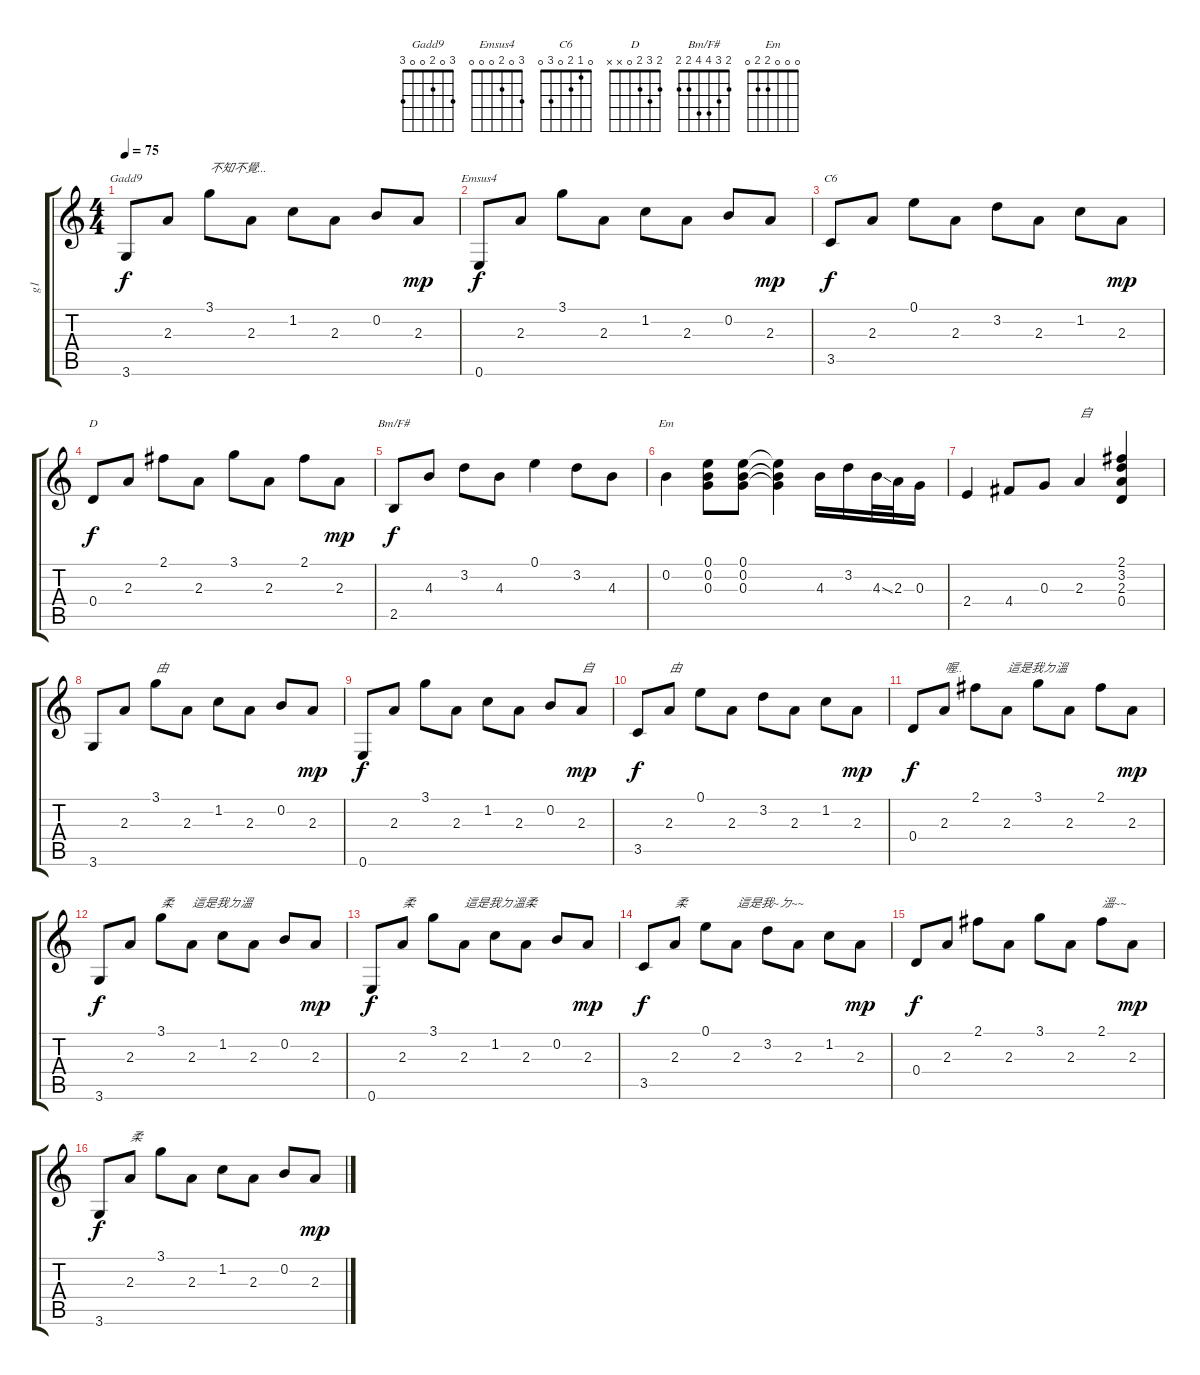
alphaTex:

\track ("g1" "g1") {instrument electricguitarclean}
\staff {score tabs}
\tuning (E4 B3 G3 D3 A2 E2) {hide}
\chord ("Gadd9" 3 0 2 0 0 3)
\chord ("Emsus4" 3 0 2 0 0 0)
\chord ("C6" 0 1 2 0 3 0)
\chord ("D" 2 3 2 0 x x)
\chord ("Bm/F#" 2 3 4 4 2 2)
\chord ("Em" 0 0 0 2 2 0)
\ts (4 4)
\tempo 75
\clef g2
\ks c
3.6.8{ch "Gadd9" dy f} 2.3.8 3.1.8{txt "不知不覺..."} 2.3.8 1.2.8 2.3.8 0.2.8 2.3.8{dy mp} |
0.6.8{ch "Emsus4" dy f} 2.3.8 3.1.8 2.3.8 1.2.8 2.3.8 0.2.8 2.3.8{dy mp} |
3.5.8{ch "C6" dy f} 2.3.8 0.1.8 2.3.8 3.2.8 2.3.8 1.2.8 2.3.8{dy mp} |
0.4.8{ch "D" dy f} 2.3.8 2.1.8 2.3.8 3.1.8 2.3.8 2.1.8 2.3.8{dy mp} |
2.5.8{ch "Bm/F#" dy f} 4.3.8 3.2.8 4.3.8 0.1.4 3.2.8 4.3.8 |
0.2.4{ch "Em"} (0.1 0.2 0.3).8 (0.1 0.2 0.3).8 (0.1{t} 0.2{t} 0.3{t}).4 4.3.16 3.2.16 4.3{ss}.32 2.3.32 0.3.16 |
2.4.4 4.4.8 0.3.8 2.3.4{txt "自"} (2.1 3.2 2.3 0.4).4 |
3.6.8 2.3.8 3.1.8{txt "由"} 2.3.8 1.2.8 2.3.8 0.2.8 2.3.8{dy mp} |
0.6.8{dy f} 2.3.8 3.1.8 2.3.8 1.2.8 2.3.8 0.2.8 2.3.8{txt "自" dy mp} |
3.5.8{dy f} 2.3.8{txt "由"} 0.1.8 2.3.8 3.2.8 2.3.8 1.2.8 2.3.8{dy mp} |
0.4.8{dy f} 2.3.8{txt "喔.."} 2.1.8 2.3.8{txt "這是我ㄉ溫"} 3.1.8 2.3.8 2.1.8 2.3.8{dy mp} |
3.6.8{dy f} 2.3.8 3.1.8{txt "柔"} 2.3.8{txt "這是我ㄉ溫"} 1.2.8 2.3.8 0.2.8 2.3.8{dy mp} |
0.6.8{dy f} 2.3.8{txt "柔"} 3.1.8 2.3.8{txt "這是我ㄉ溫柔"} 1.2.8 2.3.8 0.2.8 2.3.8{dy mp} |
3.5.8{dy f} 2.3.8{txt "柔"} 0.1.8 2.3.8{txt "這是我~ㄉ~~"} 3.2.8 2.3.8 1.2.8 2.3.8{dy mp} |
0.4.8{dy f} 2.3.8 2.1.8 2.3.8 3.1.8 2.3.8 2.1.8{txt "溫~~"} 2.3.8{dy mp} |
3.6.8{dy f} 2.3.8{txt "柔"} 3.1.8 2.3.8 1.2.8 2.3.8 0.2.8 2.3.8{dy mp}
